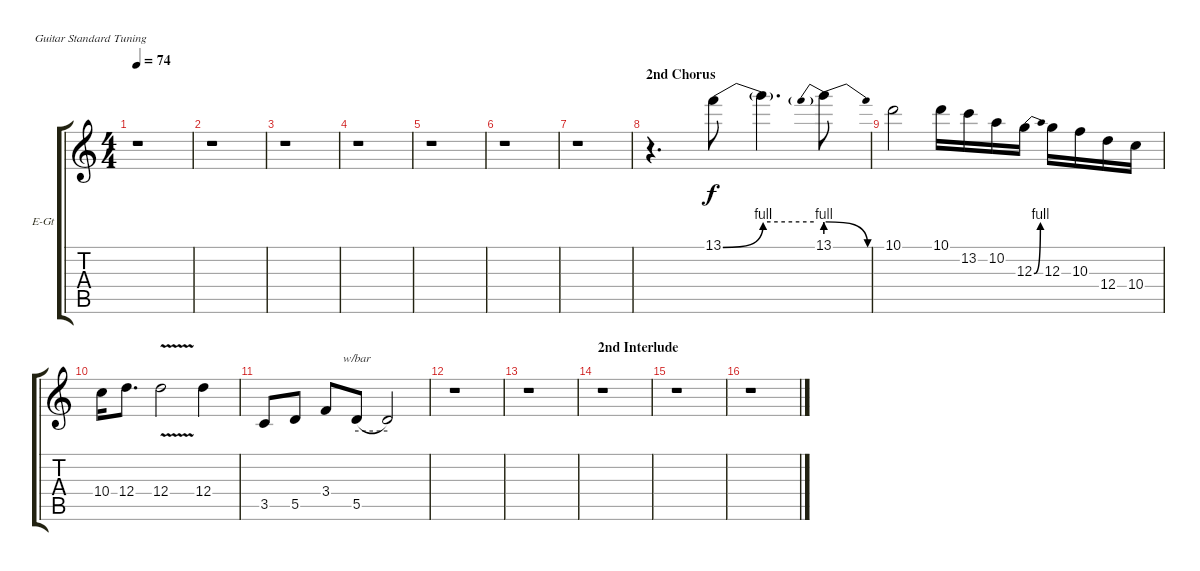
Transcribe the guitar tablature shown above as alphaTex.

\bracketExtendMode groupsimilarinstruments
\firstSystemTrackNameOrientation horizontal
\otherSystemsTrackNameOrientation horizontal
\track ("Lead" "E-Gt") {instrument overdrivenguitar}
\staff {score tabs}
\tuning (E4 B3 G3 D3 A2 E2)
\ts (4 4)
\tempo 74
\clef g2
\ks c
r.1{dy f} |
r.1 |
r.1 |
r.1 |
r.1 |
r.1 |
r.1 |
\section ("" "2nd Chorus")
r.4{d} 13.1{be (bend 0 0 60 4)}.8 13.1{be (hold 0 4 60 4) t}.4{d} 13.1{be (prebendrelease 0 4 60 0)}.8 |
10.1.2 10.1.16 13.2.16 10.2.16 12.3{be (bend 0 0 60 4)}.16 12.3.16 10.3.16 12.4.16 10.4.16 |
10.4.16 12.4.8{d} 12.4{v}.2 12.4.4 |
3.5.8 5.5.8 3.4.8 5.5.8{tbe (hold default 0 0 60 0)} 5.5{t}.2 |
r.1 |
r.1 |
\section ("" "2nd Interlude")
r.1 |
r.1 |
r.1
